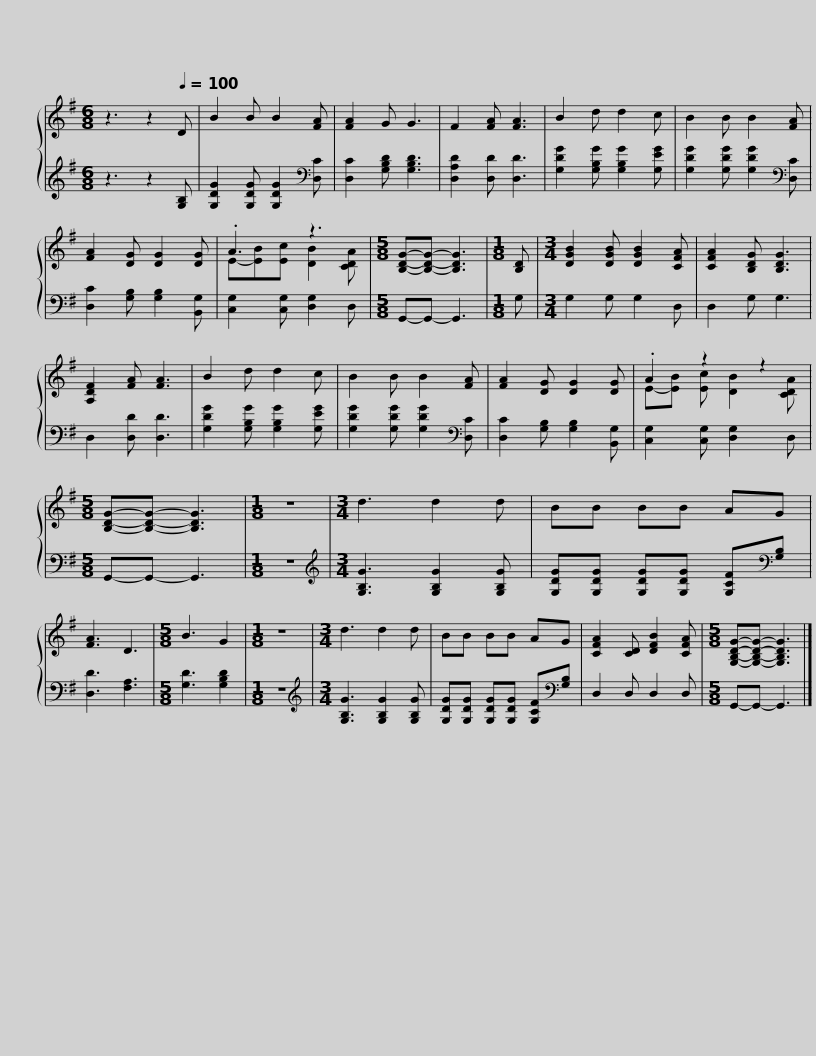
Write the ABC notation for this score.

X:1
%%score { ( 1 3 ) | 2 }
L:1/8
M:6/8
I:linebreak $
K:G
V:1 treble
V:3 treble
V:2 treble
V:1
 z3 z2[Q:1/4=100] D | B2 B B2 [FA] | [FA]2 G G3 | F2 [FA] [FA]3 | B2 d d2 c | %5
 B2 B B2 [FA] | [FA]2 [DG] [DG]2 [DG] |$ .A3 z3 |[M:5/8] [B,DG]-[B,DG]- [B,DG]3 |[M:1/8] [B,D] | %10
[M:3/4] [DGB]2 [DGB] [DGB]2 [CFA] | [CFA]2 [B,DG] [B,DG]3 | [A,DF]2 [FA] [FA]3 | B2 d d2 c |$ B2 B B2 [FA] | %15
 [FA]2 [DG] [DG]2 [DG] | .A2 z2 z2 |[M:5/8] [B,DG]-[B,DG]- [B,DG]3 |[M:1/8] z |[M:3/4] d3 d2 d | %20
 BB BB AG |$ [FA]3 D3 |[M:5/8] B3 G2 |[M:1/8] z |[M:3/4] d3 d2 d | %25
 BB BB AG | [CFA]2 [CD] [DFB]2 [CFA] |[M:5/8] [G,B,DG]-[G,B,DG]- [G,B,DG]3 |] %28
V:2
 z3 z2 [G,B,] | [G,DG]2 [G,DG] [G,DG]2[K:bass] [D,C] | [D,C]2 [G,B,D] [G,B,D]3 | [D,A,D]2 [D,D] [D,D]3 | [G,DG]2 [G,B,G] [G,B,G]2 [G,EG] | %5
 [G,DG]2 [G,DG] [G,DG]2[K:bass] [D,C] | [D,C]2 [G,B,] [G,B,]2 [B,,G,] |$ [C,G,]2 [C,G,] [D,G,]2 D, |[M:5/8] G,,-G,,- G,,3 |[M:1/8] G, | %10
[M:3/4] G,2 G, G,2 D, | D,2 G, G,3 | D,2 [D,D] [D,D]3 | [G,DG]2 [G,B,G] [G,B,G]2 [G,EG] |$ [G,DG]2 [G,DG] [G,DG]2[K:bass] [D,C] | %15
 [D,C]2 [G,B,] [G,B,]2 [B,,G,] | [C,G,]2 [C,G,] [D,G,]2 D, |[M:5/8] G,,-G,,- G,,3 |[M:1/8] z |[M:3/4][K:treble] [G,B,G]3 [G,B,G]2 [G,B,G] | %20
 [G,DG][G,DG] [G,DG][G,DG] [G,CF][K:bass][G,B,] |$ [D,D]3 [F,A,]3 |[M:5/8] [G,D]3 [G,B,D]2 |[M:1/8] z |[M:3/4][K:treble] [G,B,G]3 [G,B,G]2 [G,B,G] | %25
 [G,DG][G,DG] [G,DG][G,DG] [G,CF][K:bass][G,B,] | D,2 D, D,2 D, |[M:5/8] G,,-G,,- G,,3 |] %28
V:3
 x6 | x6 | x6 | x6 | x6 | %5
 x6 | x6 |$ E-[EB][Ec] [DB]2 [CDA] |[M:5/8] x5 |[M:1/8] x | %10
[M:3/4] x6 | x6 | x6 | x6 |$ x6 | %15
 x6 | E-[EB] [Ec] [DB]2 [CDA] |[M:5/8] x5 |[M:1/8] x |[M:3/4] x6 | %20
 x6 |$ x6 |[M:5/8] x5 |[M:1/8] x |[M:3/4] x6 | %25
 x6 | x6 |[M:5/8] x5 |] %28
